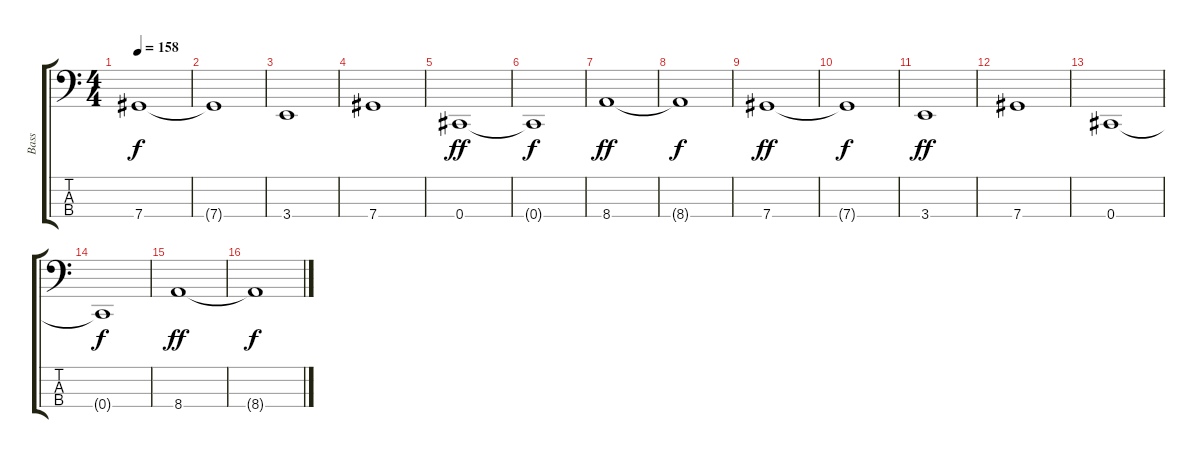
\track ("Bass" "Bass") {instrument contrabass}
\staff {score tabs}
\tuning (Gb2 Db2 Ab1 Db1) {hide}
\ts (4 4)
\tempo 158
\clef f4
\ks c
7.4.1{dy f} |
7.4{t}.1 |
3.4.1 |
7.4.1 |
0.4.1{dy ff} |
0.4{t}.1{dy f} |
8.4.1{dy ff} |
8.4{t}.1{dy f} |
7.4.1{dy ff} |
7.4{t}.1{dy f} |
3.4.1{dy ff} |
7.4.1 |
0.4.1 |
0.4{t}.1{dy f} |
8.4.1{dy ff} |
8.4{t}.1{dy f}
